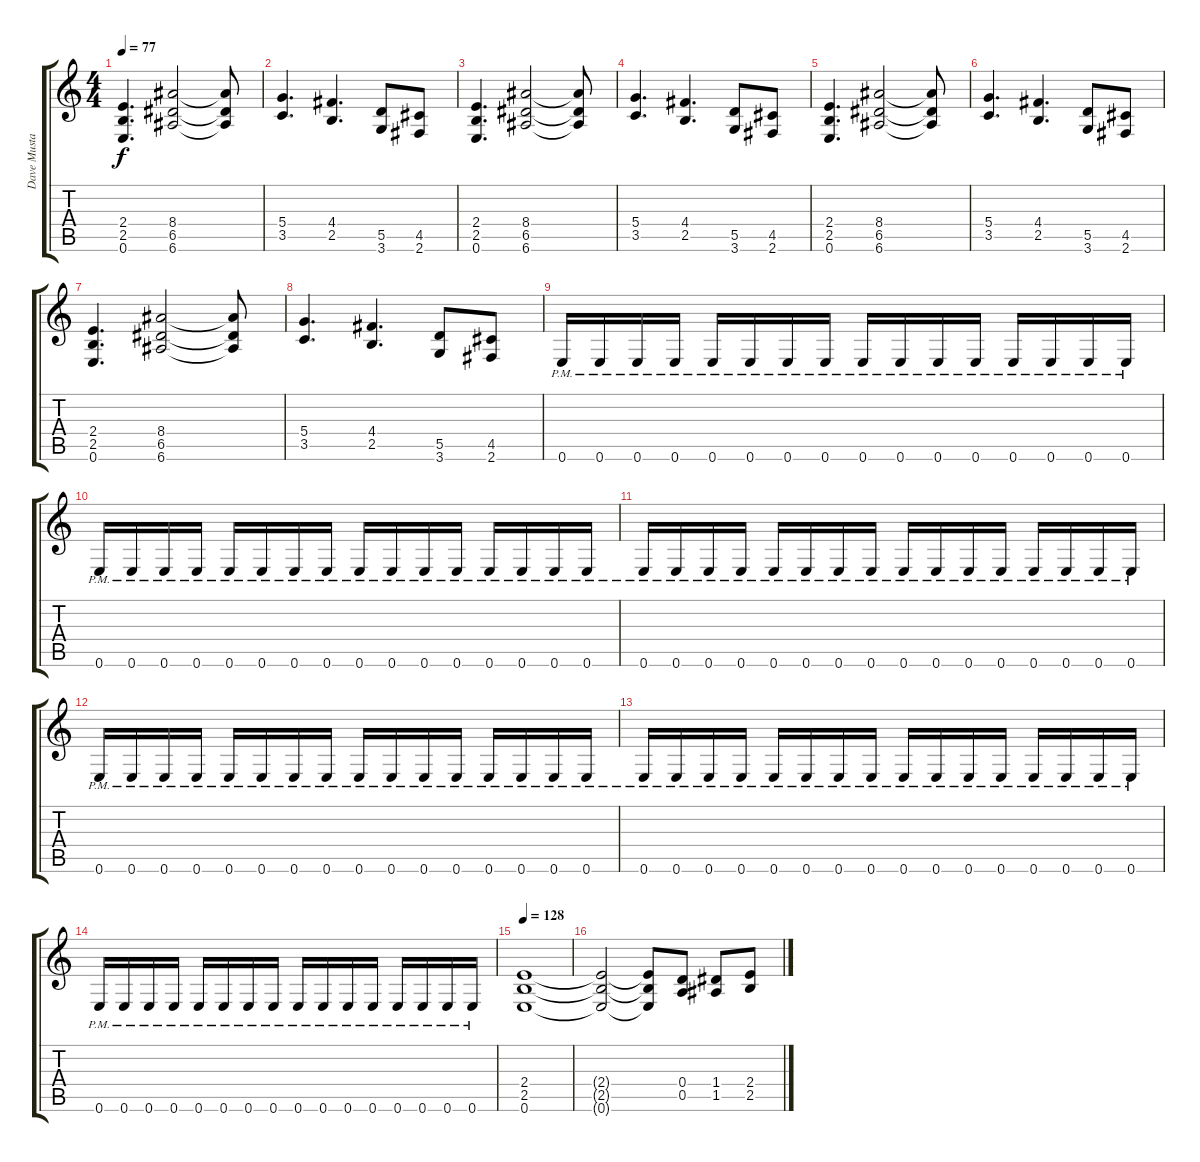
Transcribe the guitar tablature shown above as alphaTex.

\track ("Dave Mustaine" "Dave Musta") {instrument distortionguitar}
\staff {score tabs}
\tuning (E4 B3 G3 D3 A2 E2) {hide}
\ts (4 4)
\tempo 77
\clef g2
\ks c
(2.4 2.5 0.6).4{d dy f instrument distortionguitar} (8.4 6.5 6.6).2 (8.4{t} 6.5{t} 6.6{t}).8 |
(5.4 3.5).4{d} (4.4 2.5).4{d} (5.5 3.6).8 (4.5 2.6).8 |
(2.4 2.5 0.6).4{d} (8.4 6.5 6.6).2 (8.4{t} 6.5{t} 6.6{t}).8 |
(5.4 3.5).4{d} (4.4 2.5).4{d} (5.5 3.6).8 (4.5 2.6).8 |
(2.4 2.5 0.6).4{d} (8.4 6.5 6.6).2 (8.4{t} 6.5{t} 6.6{t}).8 |
(5.4 3.5).4{d} (4.4 2.5).4{d} (5.5 3.6).8 (4.5 2.6).8 |
(2.4 2.5 0.6).4{d} (8.4 6.5 6.6).2 (8.4{t} 6.5{t} 6.6{t}).8 |
(5.4 3.5).4{d} (4.4 2.5).4{d} (5.5 3.6).8 (4.5 2.6).8 |
0.6{pm}.16 0.6{pm}.16 0.6{pm}.16 0.6{pm}.16 0.6{pm}.16 0.6{pm}.16 0.6{pm}.16 0.6{pm}.16 0.6{pm}.16 0.6{pm}.16 0.6{pm}.16 0.6{pm}.16 0.6{pm}.16 0.6{pm}.16 0.6{pm}.16 0.6{pm}.16 |
0.6{pm}.16 0.6{pm}.16 0.6{pm}.16 0.6{pm}.16 0.6{pm}.16 0.6{pm}.16 0.6{pm}.16 0.6{pm}.16 0.6{pm}.16 0.6{pm}.16 0.6{pm}.16 0.6{pm}.16 0.6{pm}.16 0.6{pm}.16 0.6{pm}.16 0.6{pm}.16 |
0.6{pm}.16 0.6{pm}.16 0.6{pm}.16 0.6{pm}.16 0.6{pm}.16 0.6{pm}.16 0.6{pm}.16 0.6{pm}.16 0.6{pm}.16 0.6{pm}.16 0.6{pm}.16 0.6{pm}.16 0.6{pm}.16 0.6{pm}.16 0.6{pm}.16 0.6{pm}.16 |
0.6{pm}.16 0.6{pm}.16 0.6{pm}.16 0.6{pm}.16 0.6{pm}.16 0.6{pm}.16 0.6{pm}.16 0.6{pm}.16 0.6{pm}.16 0.6{pm}.16 0.6{pm}.16 0.6{pm}.16 0.6{pm}.16 0.6{pm}.16 0.6{pm}.16 0.6{pm}.16 |
0.6{pm}.16 0.6{pm}.16 0.6{pm}.16 0.6{pm}.16 0.6{pm}.16 0.6{pm}.16 0.6{pm}.16 0.6{pm}.16 0.6{pm}.16 0.6{pm}.16 0.6{pm}.16 0.6{pm}.16 0.6{pm}.16 0.6{pm}.16 0.6{pm}.16 0.6{pm}.16 |
0.6{pm}.16 0.6{pm}.16 0.6{pm}.16 0.6{pm}.16 0.6{pm}.16 0.6{pm}.16 0.6{pm}.16 0.6{pm}.16 0.6{pm}.16 0.6{pm}.16 0.6{pm}.16 0.6{pm}.16 0.6{pm}.16 0.6{pm}.16 0.6{pm}.16 0.6{pm}.16 |
\tempo 128
(2.4 2.5 0.6).1 |
(2.4{t} 2.5{t} 0.6{t}).2 (2.4{t} 2.5{t} 0.6{t}).8 (0.4 0.5).8 (1.4 1.5).8 (2.4 2.5).8
